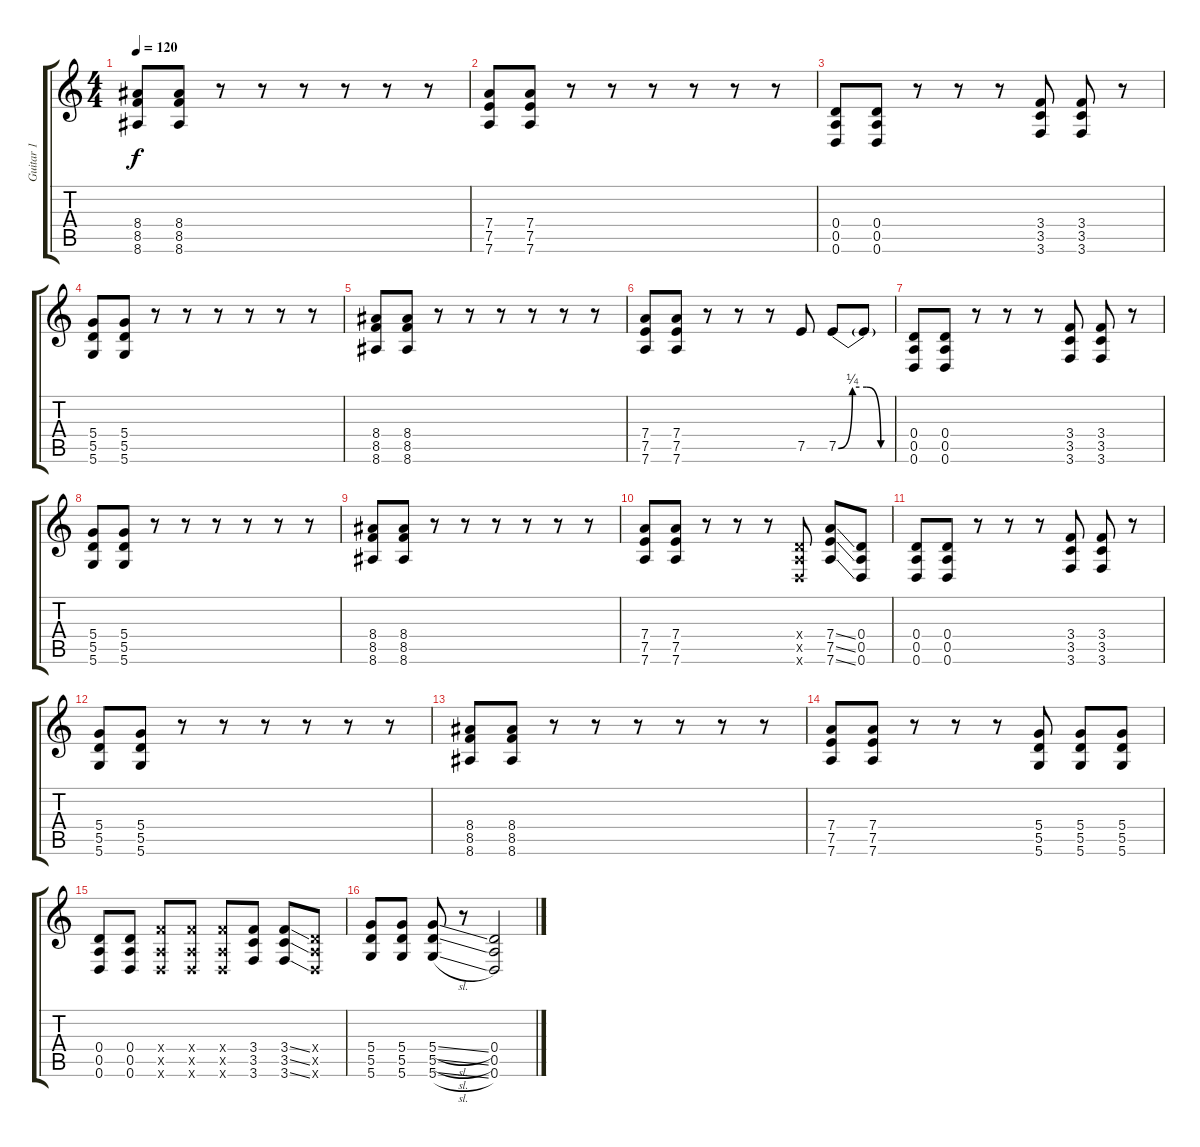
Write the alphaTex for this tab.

\track ("Guitar 1" "Guitar 1") {instrument overdrivenguitar}
\staff {score tabs}
\tuning (E4 B3 G3 D3 A2 D2) {hide}
\ts (4 4)
\tempo 120
\clef g2
\ks c
(8.4 8.5 8.6).8{dy f} (8.4 8.5 8.6).8 r.8 r.8 r.8 r.8 r.8 r.8 |
(7.4 7.5 7.6).8 (7.4 7.5 7.6).8 r.8 r.8 r.8 r.8 r.8 r.8 |
(0.4 0.5 0.6).8 (0.4 0.5 0.6).8 r.8 r.8 r.8 (3.4 3.5 3.6).8 (3.4 3.5 3.6).8 r.8 |
(5.4 5.5 5.6).8 (5.4 5.5 5.6).8 r.8 r.8 r.8 r.8 r.8 r.8 |
(8.4 8.5 8.6).8 (8.4 8.5 8.6).8 r.8 r.8 r.8 r.8 r.8 r.8 |
(7.4 7.5 7.6).8 (7.4 7.5 7.6).8 r.8 r.8 r.8 7.5.8 7.5{be (custom 0 0 15 1 30 1 45 0 60 0)}.8 7.5{t}.8 |
(0.4 0.5 0.6).8 (0.4 0.5 0.6).8 r.8 r.8 r.8 (3.4 3.5 3.6).8 (3.4 3.5 3.6).8 r.8 |
(5.4 5.5 5.6).8 (5.4 5.5 5.6).8 r.8 r.8 r.8 r.8 r.8 r.8 |
(8.4 8.5 8.6).8 (8.4 8.5 8.6).8 r.8 r.8 r.8 r.8 r.8 r.8 |
(7.4 7.5 7.6).8 (7.4 7.5 7.6).8 r.8 r.8 r.8 (0.4{x} 0.5{x} 0.6{x}).8 (7.4{ss} 7.5{ss} 7.6{ss}).8 (0.4 0.5 0.6).8 |
(0.4 0.5 0.6).8 (0.4 0.5 0.6).8 r.8 r.8 r.8 (3.4 3.5 3.6).8 (3.4 3.5 3.6).8 r.8 |
(5.4 5.5 5.6).8 (5.4 5.5 5.6).8 r.8 r.8 r.8 r.8 r.8 r.8 |
(8.4 8.5 8.6).8 (8.4 8.5 8.6).8 r.8 r.8 r.8 r.8 r.8 r.8 |
(7.4 7.5 7.6).8 (7.4 7.5 7.6).8 r.8 r.8 r.8 (5.4 5.5 5.6).8 (5.4 5.5 5.6).8 (5.4 5.5 5.6).8 |
(0.4 0.5 0.6).8 (0.4 0.5 0.6).8 (3.4{x} 0.5{x} 0.6{x}).8 (3.4{x} 0.5{x} 0.6{x}).8 (3.4{x} 0.5{x} 0.6{x}).8 (3.4 3.5 3.6).8 (3.4{ss} 3.5{ss} 3.6{ss}).8 (0.4{x} 0.5{x} 0.6{x}).8 |
(5.4 5.5 5.6).8 (5.4 5.5 5.6).8 (5.4{sl} 5.5{sl} 5.6{sl}).8 r.8 (0.4 0.5 0.6).2
